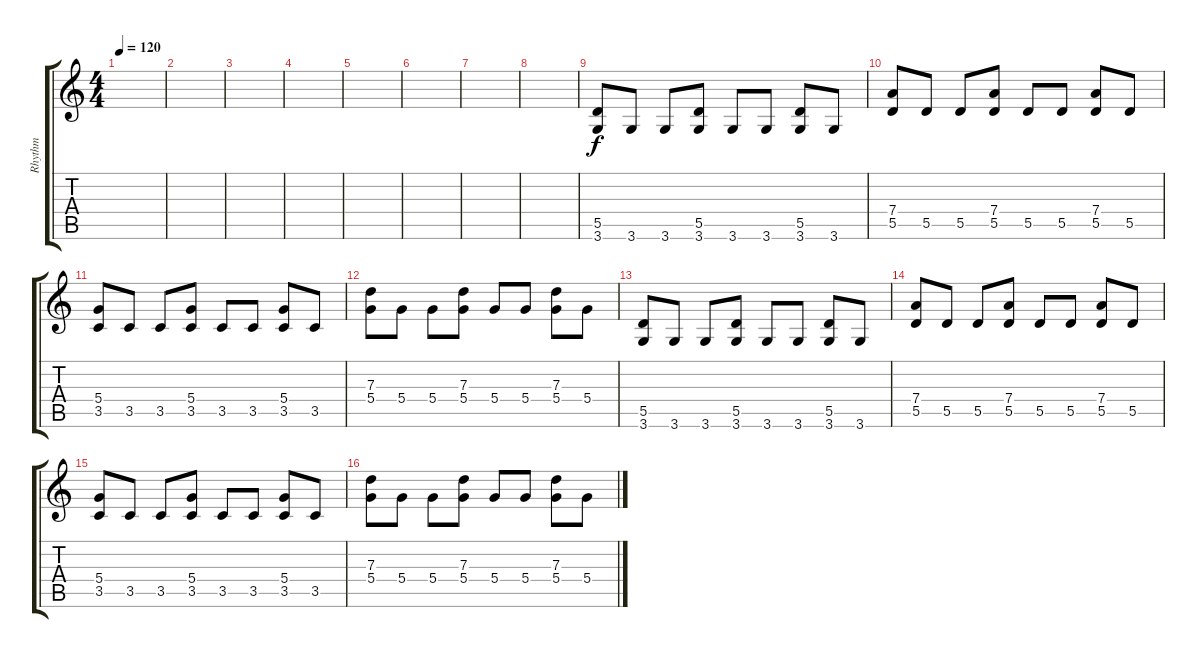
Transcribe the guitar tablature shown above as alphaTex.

\track ("Rhythm" "Rhythm") {instrument distortionguitar}
\staff {score tabs}
\tuning (E4 B3 G3 D3 A2 E2) {hide}
\ts (4 4)
\tempo 120
\clef g2
\ks c
|
|
|
|
|
|
|
|
(5.5 3.6).8 3.6.8 3.6.8 (5.5 3.6).8 3.6.8 3.6.8 (5.5 3.6).8 3.6.8 |
(7.4 5.5).8 5.5.8 5.5.8 (7.4 5.5).8 5.5.8 5.5.8 (7.4 5.5).8 5.5.8 |
(5.4 3.5).8 3.5.8 3.5.8 (5.4 3.5).8 3.5.8 3.5.8 (5.4 3.5).8 3.5.8 |
(7.3 5.4).8 5.4.8 5.4.8 (7.3 5.4).8 5.4.8 5.4.8 (7.3 5.4).8 5.4.8 |
(5.5 3.6).8 3.6.8 3.6.8 (5.5 3.6).8 3.6.8 3.6.8 (5.5 3.6).8 3.6.8 |
(7.4 5.5).8 5.5.8 5.5.8 (7.4 5.5).8 5.5.8 5.5.8 (7.4 5.5).8 5.5.8 |
(5.4 3.5).8 3.5.8 3.5.8 (5.4 3.5).8 3.5.8 3.5.8 (5.4 3.5).8 3.5.8 |
(7.3 5.4).8 5.4.8 5.4.8 (7.3 5.4).8 5.4.8 5.4.8 (7.3 5.4).8 5.4.8
